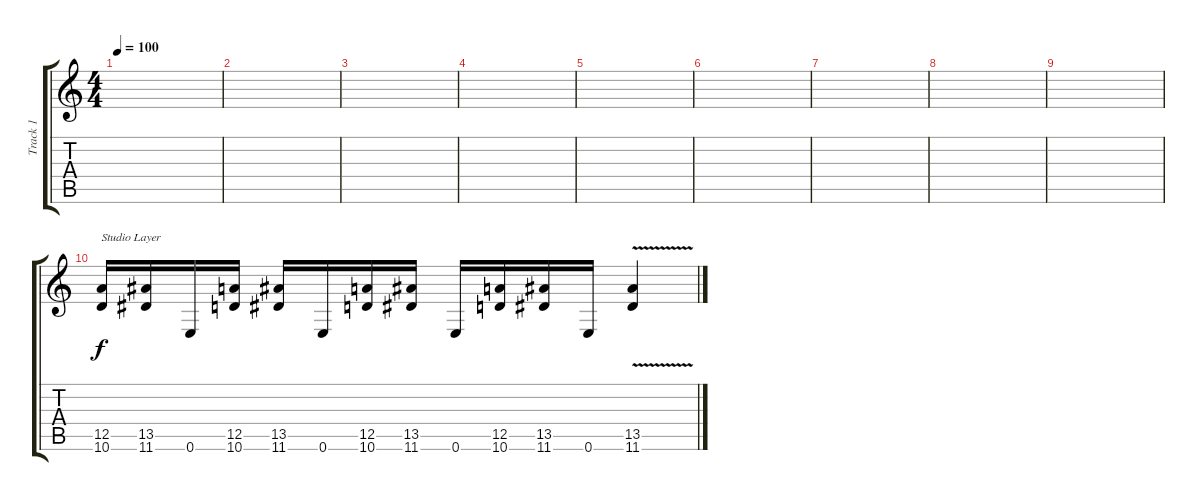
\track ("Track 1" "Track 1") {instrument acousticguitarsteel}
\staff {score tabs}
\tuning (E4 B3 G3 D3 A2 E2) {hide}
\ts (4 4)
\tempo 100
\clef g2
\ks c
|
|
|
|
|
|
|
|
|
(12.5 10.6).16{txt "Studio Layer" instrument overdrivenguitar} (13.5 11.6).16{instrument overdrivenguitar} 0.6.16{instrument overdrivenguitar} (12.5 10.6).16{instrument overdrivenguitar} (13.5 11.6).16{instrument overdrivenguitar} 0.6.16{instrument overdrivenguitar} (12.5 10.6).16{instrument overdrivenguitar} (13.5 11.6).16{instrument overdrivenguitar} 0.6.16{instrument overdrivenguitar} (12.5 10.6).16{instrument overdrivenguitar} (13.5 11.6).16{instrument overdrivenguitar} 0.6.16{instrument overdrivenguitar} (13.5{v} 11.6{v}).4{instrument overdrivenguitar}
